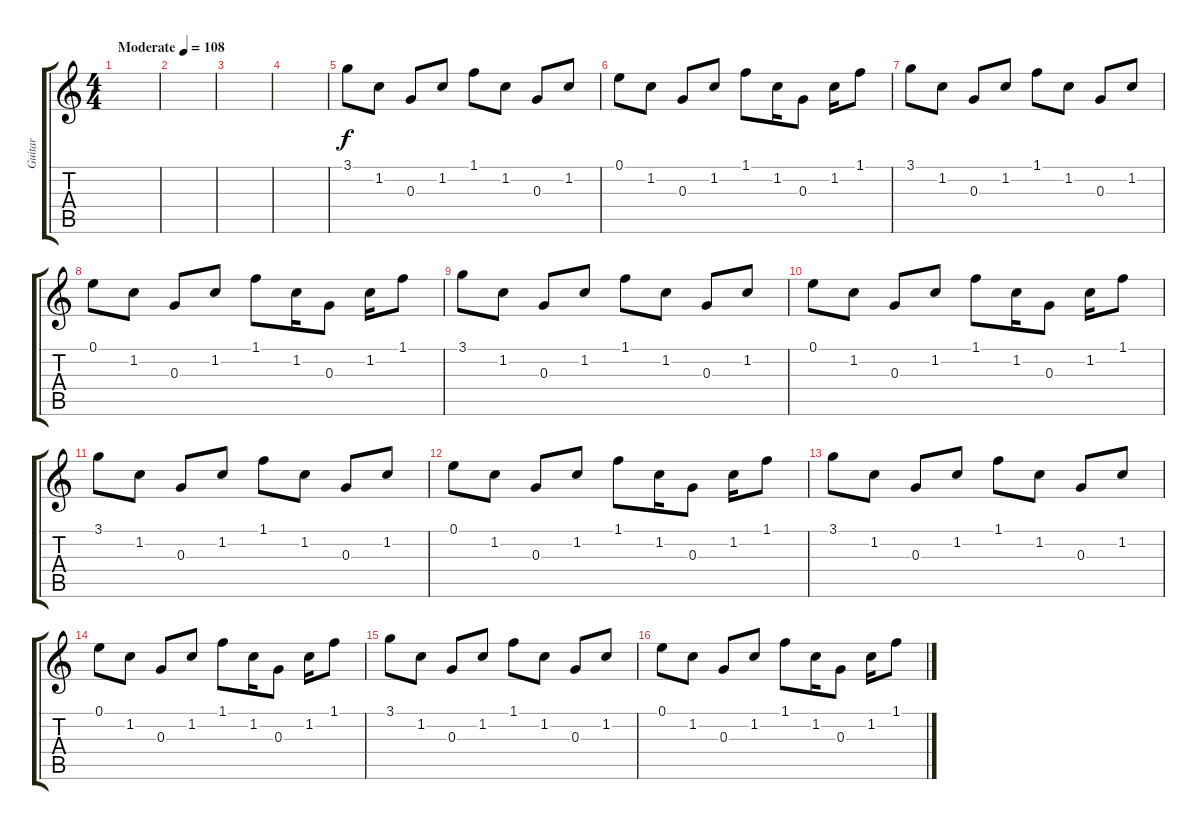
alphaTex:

\track ("Guitar " "Guitar ") {instrument electricguitarjazz}
\staff {score tabs}
\tuning (E4 B3 G3 D3 A2 E2) {hide}
\ts (4 4)
\tempo (108 "Moderate")
\clef g2
\ks c
|
|
|
|
3.1.8 1.2.8 0.3.8 1.2.8 1.1.8 1.2.8 0.3.8 1.2.8 |
0.1.8 1.2.8 0.3.8 1.2.8 1.1.8 1.2.16 0.3.8 1.2.16 1.1.8 |
3.1.8 1.2.8 0.3.8 1.2.8 1.1.8 1.2.8 0.3.8 1.2.8 |
0.1.8 1.2.8 0.3.8 1.2.8 1.1.8 1.2.16 0.3.8 1.2.16 1.1.8 |
3.1.8 1.2.8 0.3.8 1.2.8 1.1.8 1.2.8 0.3.8 1.2.8 |
0.1.8 1.2.8 0.3.8 1.2.8 1.1.8 1.2.16 0.3.8 1.2.16 1.1.8 |
3.1.8 1.2.8 0.3.8 1.2.8 1.1.8 1.2.8 0.3.8 1.2.8 |
0.1.8 1.2.8 0.3.8 1.2.8 1.1.8 1.2.16 0.3.8 1.2.16 1.1.8 |
3.1.8 1.2.8 0.3.8 1.2.8 1.1.8 1.2.8 0.3.8 1.2.8 |
0.1.8 1.2.8 0.3.8 1.2.8 1.1.8 1.2.16 0.3.8 1.2.16 1.1.8 |
3.1.8 1.2.8 0.3.8 1.2.8 1.1.8 1.2.8 0.3.8 1.2.8 |
0.1.8 1.2.8 0.3.8 1.2.8 1.1.8 1.2.16 0.3.8 1.2.16 1.1.8
